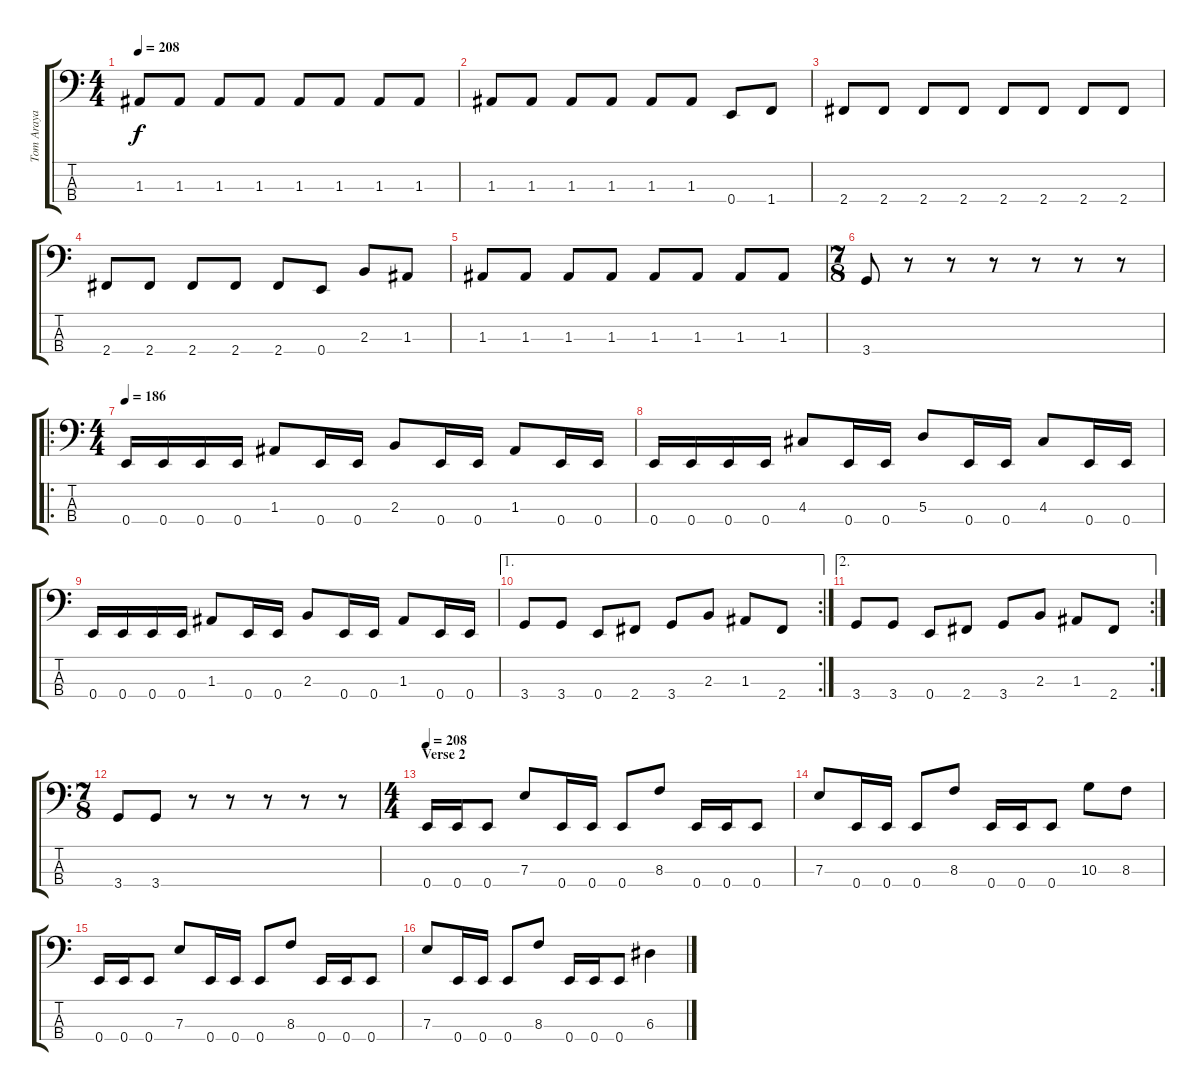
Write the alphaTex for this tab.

\track ("Tom Araya" "Tom Araya") {instrument electricbasspick}
\staff {score tabs}
\tuning (G2 D2 A1 E1) {hide}
\ts (4 4)
\tempo 208
\clef f4
\ks c
1.3.8{dy f} 1.3.8 1.3.8 1.3.8 1.3.8 1.3.8 1.3.8 1.3.8 |
1.3.8 1.3.8 1.3.8 1.3.8 1.3.8 1.3.8 0.4.8 1.4.8 |
2.4.8 2.4.8 2.4.8 2.4.8 2.4.8 2.4.8 2.4.8 2.4.8 |
2.4.8 2.4.8 2.4.8 2.4.8 2.4.8 0.4.8 2.3.8 1.3.8 |
1.3.8 1.3.8 1.3.8 1.3.8 1.3.8 1.3.8 1.3.8 1.3.8 |
\ts (7 8)
3.4.8 r.8 r.8 r.8 r.8 r.8 r.8 |
\ro
\ts (4 4)
\tempo 186
0.4.16 0.4.16 0.4.16 0.4.16 1.3.8 0.4.16 0.4.16 2.3.8 0.4.16 0.4.16 1.3.8 0.4.16 0.4.16 |
0.4.16 0.4.16 0.4.16 0.4.16 4.3.8 0.4.16 0.4.16 5.3.8 0.4.16 0.4.16 4.3.8 0.4.16 0.4.16 |
0.4.16 0.4.16 0.4.16 0.4.16 1.3.8 0.4.16 0.4.16 2.3.8 0.4.16 0.4.16 1.3.8 0.4.16 0.4.16 |
\ae 1
\rc 2
3.4.8 3.4.8 0.4.8 2.4.8 3.4.8 2.3.8 1.3.8 2.4.8 |
\ae 2
\rc 2
3.4.8 3.4.8 0.4.8 2.4.8 3.4.8 2.3.8 1.3.8 2.4.8 |
\ts (7 8)
3.4.8 3.4.8 r.8 r.8 r.8 r.8 r.8 |
\ts (4 4)
\section ("" "Verse 2")
\tempo 208
0.4.16 0.4.16 0.4.8 7.3.8 0.4.16 0.4.16 0.4.8 8.3.8 0.4.16 0.4.16 0.4.8 |
7.3.8 0.4.16 0.4.16 0.4.8 8.3.8 0.4.16 0.4.16 0.4.8 10.3.8 8.3.8 |
0.4.16 0.4.16 0.4.8 7.3.8 0.4.16 0.4.16 0.4.8 8.3.8 0.4.16 0.4.16 0.4.8 |
7.3.8 0.4.16 0.4.16 0.4.8 8.3.8 0.4.16 0.4.16 0.4.8 6.3.4
